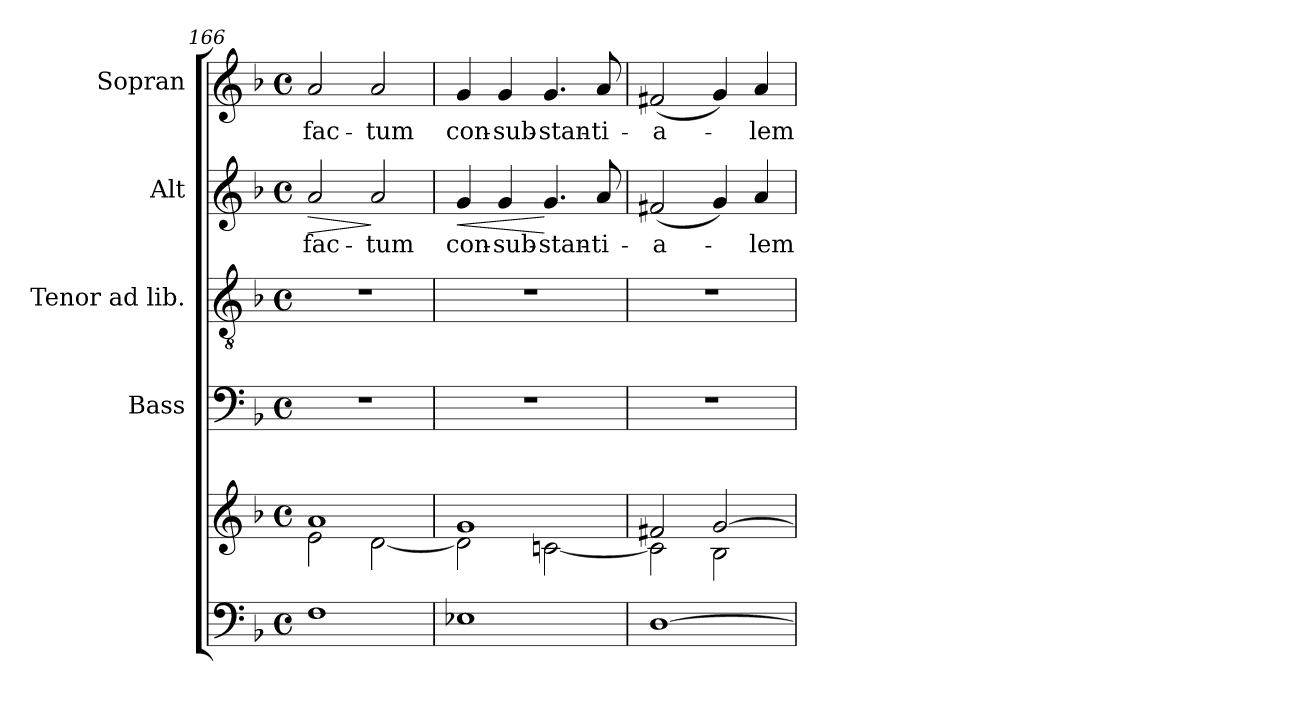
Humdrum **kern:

**kern	**kern	**kern	**kern	**kern	**text	**dynam	**kern	**text
*part5	*part5	*part4	*part3	*part2	*part2	*part2	*part1	*part1
*staff6	*staff5	*staff4	*staff3	*staff2	*staff2	*staff2	*staff1	*staff1
*	*	*I"Bass	*I"Tenor ad lib.	*I"Alt	*	*	*I"Sopran	*
*	*	*I'B.	*I'T.	*I'A.	*	*	*I'S.	*
*clefF4	*clefG2	*clefF4	*clefGv2	*clefG2	*	*	*clefG2	*
*k[b-]	*k[b-]	*k[b-]	*k[b-]	*k[b-]	*	*	*k[b-]	*
*F:	*F:	*F:	*F:	*F:	*	*	*F:	*
*M4/4	*M4/4	*M4/4	*M4/4	*M4/4	*	*	*M4/4	*
*met(c)	*met(c)	*met(c)	*met(c)	*met(c)	*	*	*met(c)	*
=166	=166	=166	=166	=166	=166	=166	=166	=166
*	*^	*	*	*	*	*	*	*
!	!	!	!	!	!	!LO:LY:b	!LO:HP:b	!	!LO:LY:b
1F	1a	2e\	1r	1r	2a/	fac-	>	2a/	fac-
!	!	!	!	!	!	!LO:LY:b	!	!	!LO:LY:b
.	.	[<2d\	.	.	2a/	-tum	]	2a/	-tum
!!LO:LB:g=z
=167	=167	=167	=167	=167	=167	=167	=167	=167	=167
!	!	!	!	!	!	!LO:LY:b	!LO:HP:b	!	!LO:LY:b
1E-X	1g	2d\]	1r	1r	4g/	con-	<	4g/	con-
!	!	!	!	!	!	!LO:LY:b	!	!	!LO:LY:b
.	.	.	.	.	4g/	-sub-	.	4g/	-sub-
!	!	!	!	!	!	!LO:LY:b	!	!	!LO:LY:b
.	.	[<2cn\	.	.	4.g/	-stan-	[	4.g/	-stan-
!	!	!	!	!	!	!LO:LY:b	!	!	!LO:LY:b
.	.	.	.	.	8a/	-ti-	.	8a/	-ti-
=168	=168	=168	=168	=168	=168	=168	=168	=168	=168
!	!	!	!	!	!	!LO:LY:b	!	!	!LO:LY:b
[<1D	2f#X/	2c\]	1r	1r	(<2f#X/	-a-	.	(<2f#X/	-a-
.	[>2g/	2B-\	.	.	4g/)	.	.	4g/)	.
!	!	!	!	!	!	!LO:LY:b	!	!	!LO:LY:b
.	.	.	.	.	4a/	-lem	.	4a/	-lem
*	*v	*v	*	*	*	*	*	*	*
=	=	=	=	=	=	=	=	=
*-	*-	*-	*-	*-	*-	*-	*-	*-
